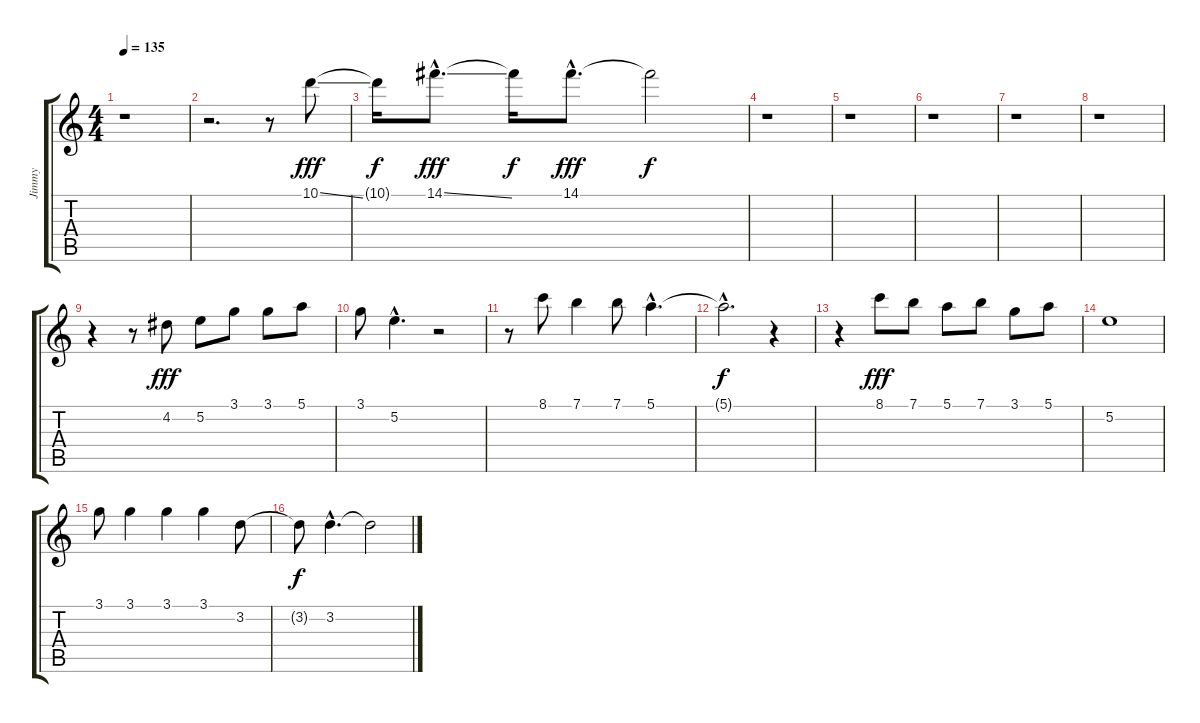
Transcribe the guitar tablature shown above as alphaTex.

\track ("Jimmy" "Jimmy") {instrument overdrivenguitar}
\staff {score tabs}
\tuning (E4 B3 G3 D3 A2 E2) {hide}
\ts (4 4)
\tempo 135
\clef g2
\ks c
r.1{dy f} |
r.2{d} r.8 10.1{ss}.8{dy fff instrument electricguitarclean} |
10.1{t}.16{dy f} 14.1{ss hac}.8{d dy fff} 14.1{t}.16{dy f} 14.1{hac}.8{d dy fff} 14.1{t}.2{dy f} |
r.1 |
r.1 |
r.1 |
r.1 |
r.1 |
r.4 r.8 4.2.8{dy fff} 5.2.8 3.1.8 3.1.8 5.1.8 |
3.1.8 5.2{hac}.4{d} r.2 |
r.8 8.1.8 7.1.4 7.1.8 5.1{hac}.4{d} |
5.1{hac t}.2{d dy f} r.4 |
r.4 8.1.8{dy fff} 7.1.8 5.1.8 7.1.8 3.1.8 5.1.8 |
5.2.1 |
3.1.8 3.1.4 3.1.4 3.1.4 3.2.8 |
3.2{t}.8{dy f} 3.2{hac}.4{d} 3.2{t}.2
